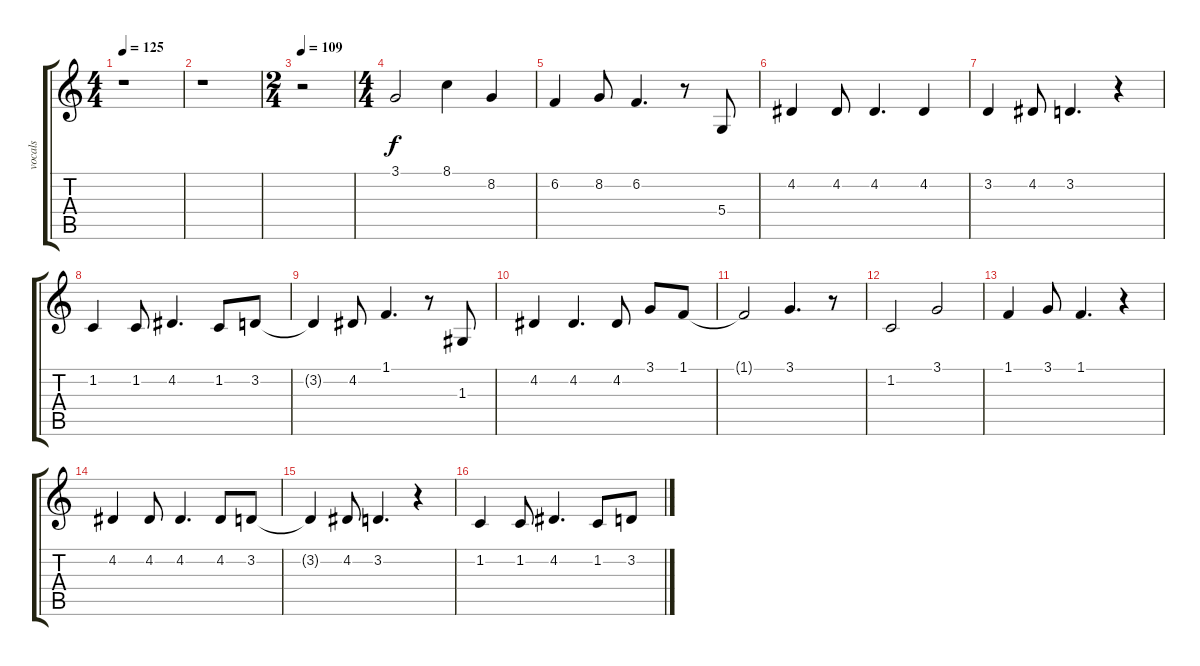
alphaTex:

\track ("vocals" "vocals") {instrument lead6voice}
\staff {score tabs}
\tuning (E4 B3 G3 D3 A2 E2) {hide}
\ts (4 4)
\tempo 125
\clef g2
\ks c
r.1{dy f} |
r.1 |
\ts (2 4)
\tempo 109
r.2 |
\ts (4 4)
3.1.2 8.1.4 8.2.4 |
6.2.4 8.2.8 6.2.4{d} r.8 5.4.8 |
4.2.4 4.2.8 4.2.4{d} 4.2.4 |
3.2.4 4.2.8 3.2.4{d} r.4 |
1.2.4 1.2.8 4.2.4{d} 1.2.8 3.2.8 |
3.2{t}.4 4.2.8 1.1.4{d} r.8 1.3.8 |
4.2.4 4.2.4{d} 4.2.8 3.1.8 1.1.8 |
1.1{t}.2 3.1.4{d} r.8 |
1.2.2 3.1.2 |
1.1.4 3.1.8 1.1.4{d} r.4 |
4.2.4 4.2.8 4.2.4{d} 4.2.8 3.2.8 |
3.2{t}.4 4.2.8 3.2.4{d} r.4 |
1.2.4 1.2.8 4.2.4{d} 1.2.8 3.2.8
